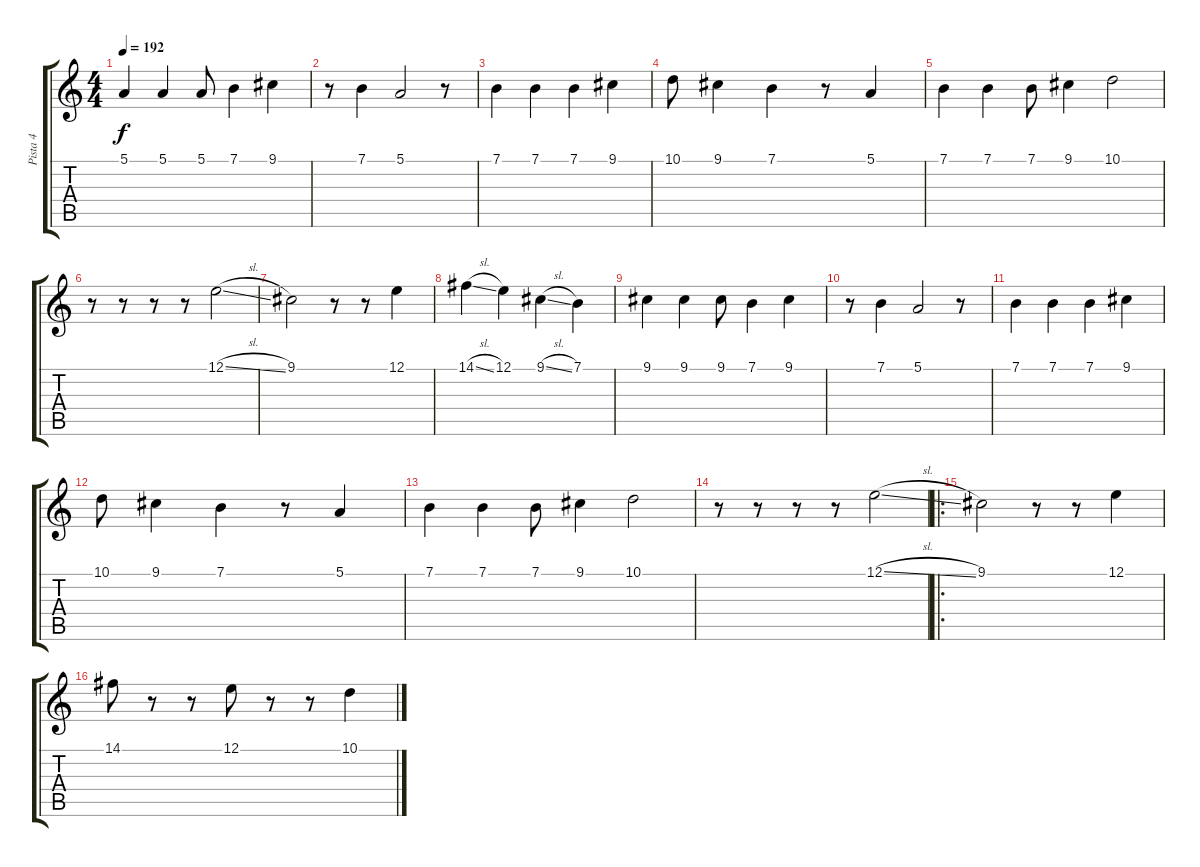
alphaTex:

\track ("Pista 4" "Pista 4") {instrument flute}
\staff {score tabs}
\tuning (E4 B3 G3 D3 A2 E2) {hide}
\ts (4 4)
\tempo 192
\clef g2
\ks c
5.1.4{dy f} 5.1.4 5.1.8 7.1.4 9.1.4 |
r.8 7.1.4 5.1.2 r.8 |
7.1.4 7.1.4 7.1.4 9.1.4 |
10.1.8 9.1.4 7.1.4 r.8 5.1.4 |
7.1.4 7.1.4 7.1.8 9.1.4 10.1.2 |
r.8 r.8 r.8 r.8 12.1{sl}.2 |
9.1.2 r.8 r.8 12.1.4 |
14.1{sl}.4 12.1.4 9.1{sl}.4 7.1.4 |
9.1.4 9.1.4 9.1.8 7.1.4 9.1.4 |
r.8 7.1.4 5.1.2 r.8 |
7.1.4 7.1.4 7.1.4 9.1.4 |
10.1.8 9.1.4 7.1.4 r.8 5.1.4 |
7.1.4 7.1.4 7.1.8 9.1.4 10.1.2 |
r.8 r.8 r.8 r.8 12.1{sl}.2 |
\ro
9.1.2 r.8 r.8 12.1.4 |
14.1.8 r.8 r.8 12.1.8 r.8 r.8 10.1.4
